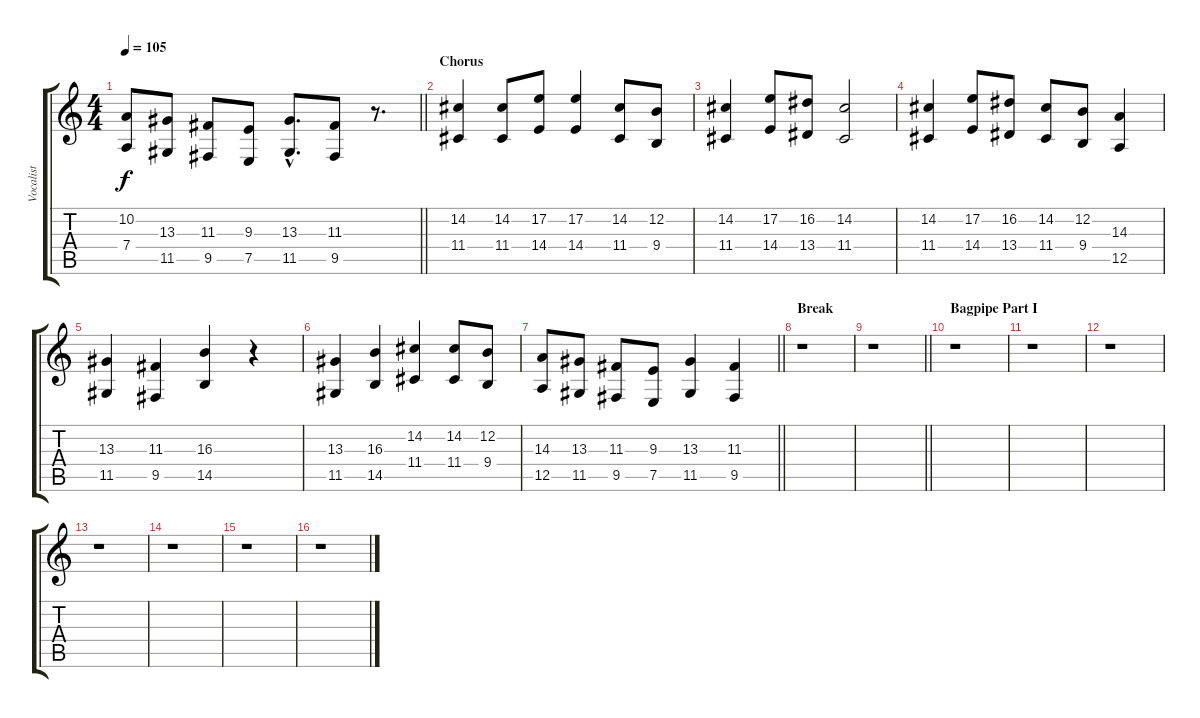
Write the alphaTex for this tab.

\track ("Vocalist" "Vocalist") {instrument voiceoohs}
\staff {score tabs}
\tuning (E4 B3 G3 D3 A2 E2) {hide}
\ts (4 4)
\tempo 105
\clef g2
\barLineRight lightlight
\ks c
(10.2 7.4).8{dy f} (13.3 11.5).8 (11.3 9.5).8 (9.3 7.5).8 (13.3{hac} 11.5{hac}).8{d} (11.3 9.5).8 r.8{d} |
\section ("" "Chorus")
(14.2 11.4).4 (14.2 11.4).8 (17.2 14.4).8 (17.2 14.4).4 (14.2 11.4).8 (12.2 9.4).8 |
(14.2 11.4).4 (17.2 14.4).8 (16.2 13.4).8 (14.2 11.4).2 |
(14.2 11.4).4 (17.2 14.4).8 (16.2 13.4).8 (14.2 11.4).8 (12.2 9.4).8 (14.3 12.5).4 |
(13.3 11.5).4 (11.3 9.5).4 (16.3 14.5).4 r.4 |
(13.3 11.5).4 (16.3 14.5).4 (14.2 11.4).4 (14.2 11.4).8 (12.2 9.4).8 |
\barLineRight lightlight
(14.3 12.5).8 (13.3 11.5).8 (11.3 9.5).8 (9.3 7.5).8 (13.3 11.5).4 (11.3 9.5).4 |
\section ("" "Break")
r.1 |
\barLineRight lightlight
r.1 |
\section ("" "Bagpipe Part I")
r.1 |
r.1 |
r.1 |
r.1 |
r.1 |
r.1 |
r.1
